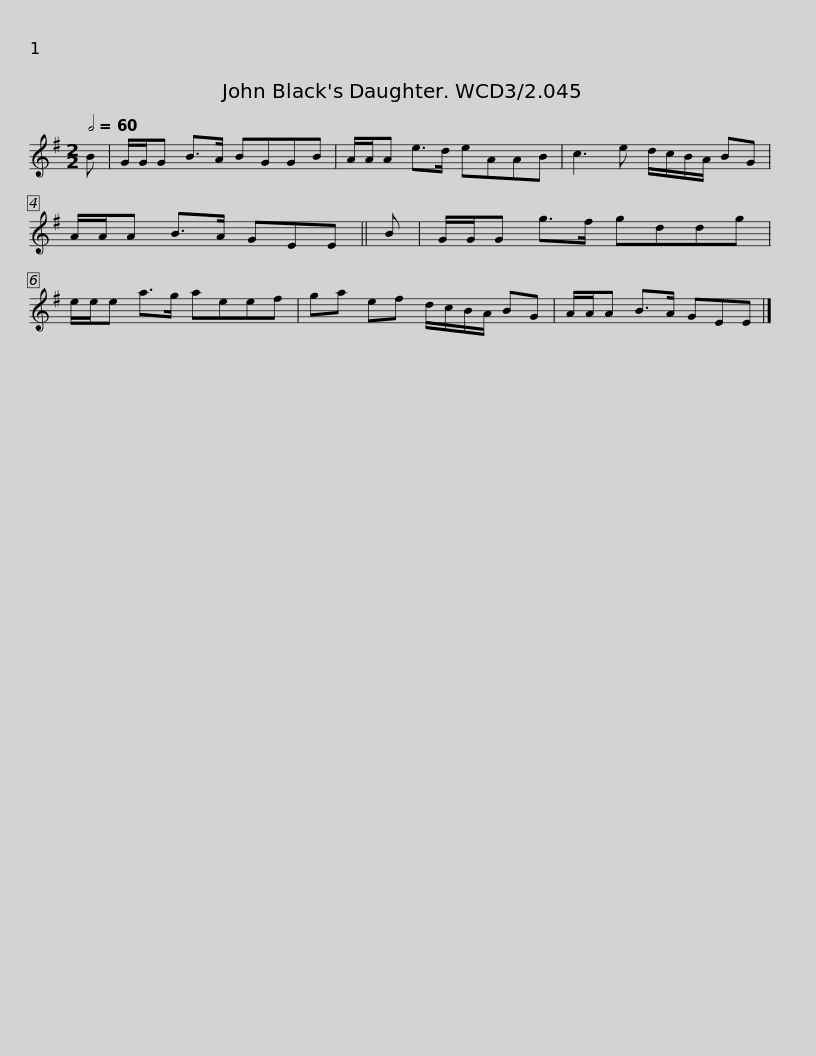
X:1
L:1/8
Q:1/2=60
M:2/2
I:linebreak $
K:Emin
V:1 treble
V:1
 B | G/G/G B>A BGGB | A/A/A e>d eAAB | c3 e d/c/B/A/ BG | A/A/A B>A GEE || %5
 B |$ G/G/G g>f gddg | e/e/e a>g aeef | ga ef d/c/B/A/ BG | A/A/A B>A GEE |] %10
